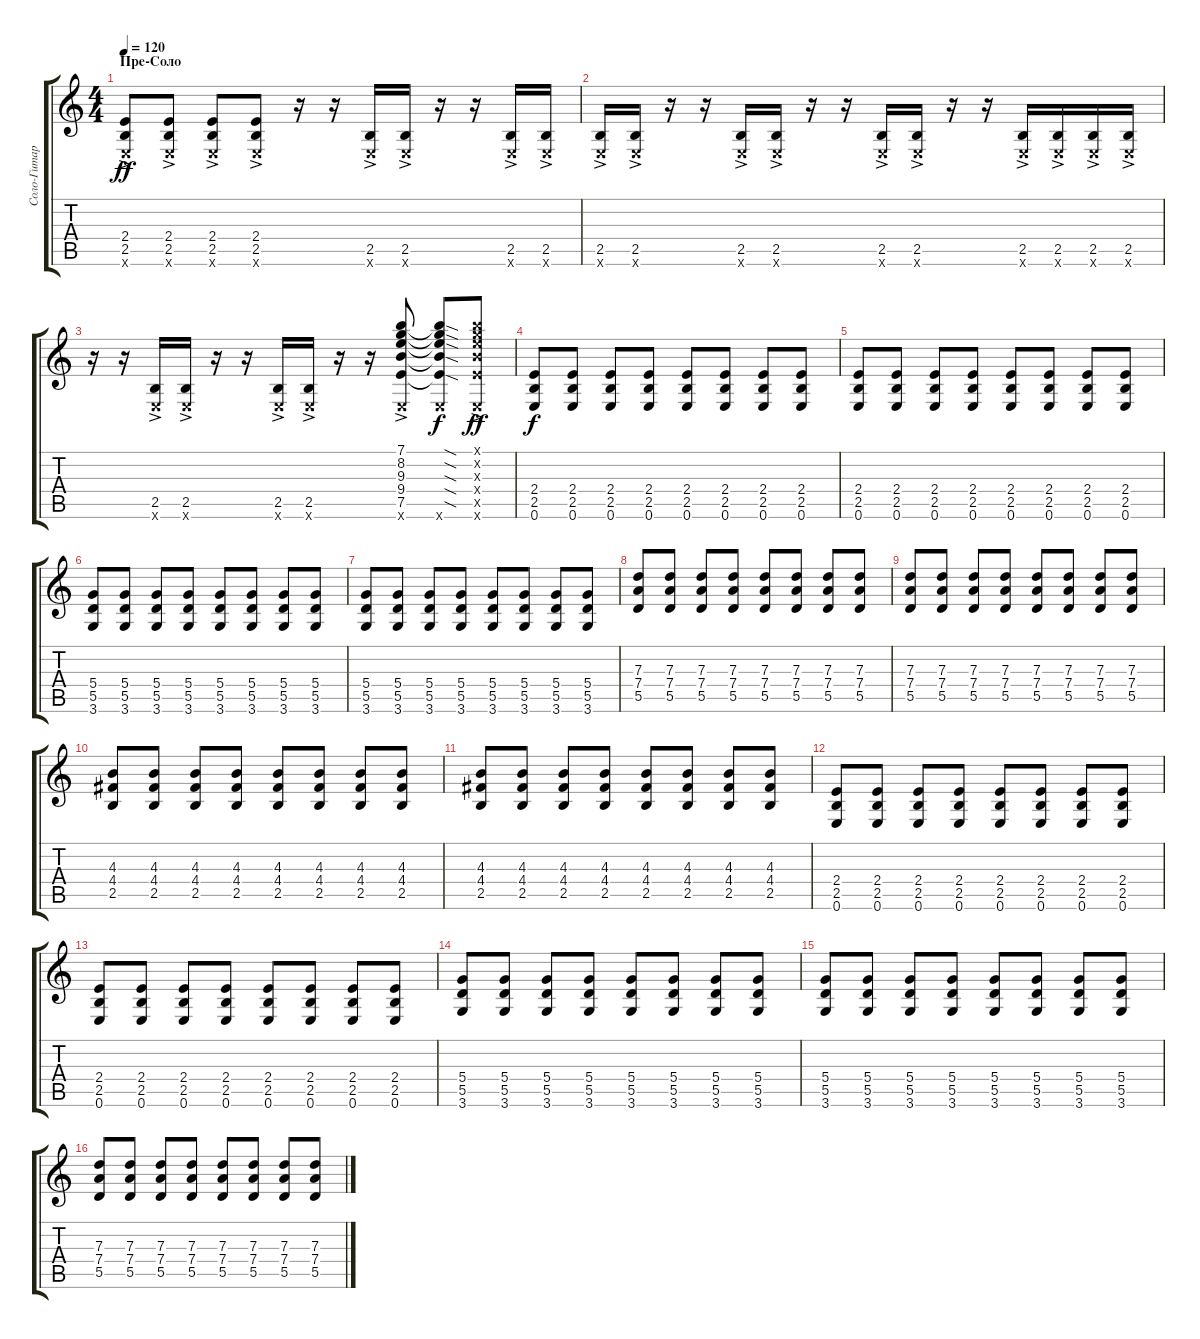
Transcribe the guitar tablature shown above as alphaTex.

\track ("Соло-Гитара" "Соло-Гитар") {instrument overdrivenguitar}
\staff {score tabs}
\tuning (E4 B3 G3 D3 A2 E2) {hide}
\ts (4 4)
\section ("" "Пре-Соло")
\tempo 120
\clef g2
\ks c
(2.4{ac} 2.5{ac} 0.6{x}).8{dy ff} (2.4{ac} 2.5{ac} 0.6{x}).8 (2.4{ac} 2.5{ac} 0.6{x}).8 (2.4{ac} 2.5{ac} 0.6{x}).8 r.16 r.16 (2.5{ac} 0.6{x}).16 (2.5{ac} 0.6{x}).16 r.16 r.16 (2.5{ac} 0.6{x}).16 (2.5{ac} 0.6{x}).16 |
(2.5{ac} 0.6{x}).16 (2.5{ac} 0.6{x}).16 r.16 r.16 (2.5{ac} 0.6{x}).16 (2.5{ac} 0.6{x}).16 r.16 r.16 (2.5{ac} 0.6{x}).16 (2.5{ac} 0.6{x}).16 r.16 r.16 (2.5{ac} 0.6{x}).16 (2.5{ac} 0.6{x}).16 (2.5{ac} 0.6{x}).16 (2.5{ac} 0.6{x}).16 |
r.16 r.16 (2.5{ac} 0.6{x}).16 (2.5{ac} 0.6{x}).16 r.16 r.16 (2.5{ac} 0.6{x}).16 (2.5{ac} 0.6{x}).16 r.16 r.16 (7.1 8.2 9.3 9.4{ac} 7.5{ac} 0.6{x}).8 (7.1{sod t} 8.2{sod t} 9.3{sod t} 9.4{sod t} 7.5{sod t} 0.6{x}).8{dy f} (7.1{x} 8.2{x} 9.3{x} 9.4{ac x} 7.5{ac x} 0.6{x}).8{dy ff} |
(2.4 2.5 0.6).8{dy f} (2.4 2.5 0.6).8 (2.4 2.5 0.6).8 (2.4 2.5 0.6).8 (2.4 2.5 0.6).8 (2.4 2.5 0.6).8 (2.4 2.5 0.6).8 (2.4 2.5 0.6).8 |
(2.4 2.5 0.6).8 (2.4 2.5 0.6).8 (2.4 2.5 0.6).8 (2.4 2.5 0.6).8 (2.4 2.5 0.6).8 (2.4 2.5 0.6).8 (2.4 2.5 0.6).8 (2.4 2.5 0.6).8 |
(5.4 5.5 3.6).8 (5.4 5.5 3.6).8 (5.4 5.5 3.6).8 (5.4 5.5 3.6).8 (5.4 5.5 3.6).8 (5.4 5.5 3.6).8 (5.4 5.5 3.6).8 (5.4 5.5 3.6).8 |
(5.4 5.5 3.6).8 (5.4 5.5 3.6).8 (5.4 5.5 3.6).8 (5.4 5.5 3.6).8 (5.4 5.5 3.6).8 (5.4 5.5 3.6).8 (5.4 5.5 3.6).8 (5.4 5.5 3.6).8 |
(7.3 7.4 5.5).8 (7.3 7.4 5.5).8 (7.3 7.4 5.5).8 (7.3 7.4 5.5).8 (7.3 7.4 5.5).8 (7.3 7.4 5.5).8 (7.3 7.4 5.5).8 (7.3 7.4 5.5).8 |
(7.3 7.4 5.5).8 (7.3 7.4 5.5).8 (7.3 7.4 5.5).8 (7.3 7.4 5.5).8 (7.3 7.4 5.5).8 (7.3 7.4 5.5).8 (7.3 7.4 5.5).8 (7.3 7.4 5.5).8 |
(4.3 4.4 2.5).8 (4.3 4.4 2.5).8 (4.3 4.4 2.5).8 (4.3 4.4 2.5).8 (4.3 4.4 2.5).8 (4.3 4.4 2.5).8 (4.3 4.4 2.5).8 (4.3 4.4 2.5).8 |
(4.3 4.4 2.5).8 (4.3 4.4 2.5).8 (4.3 4.4 2.5).8 (4.3 4.4 2.5).8 (4.3 4.4 2.5).8 (4.3 4.4 2.5).8 (4.3 4.4 2.5).8 (4.3 4.4 2.5).8 |
(2.4 2.5 0.6).8 (2.4 2.5 0.6).8 (2.4 2.5 0.6).8 (2.4 2.5 0.6).8 (2.4 2.5 0.6).8 (2.4 2.5 0.6).8 (2.4 2.5 0.6).8 (2.4 2.5 0.6).8 |
(2.4 2.5 0.6).8 (2.4 2.5 0.6).8 (2.4 2.5 0.6).8 (2.4 2.5 0.6).8 (2.4 2.5 0.6).8 (2.4 2.5 0.6).8 (2.4 2.5 0.6).8 (2.4 2.5 0.6).8 |
(5.4 5.5 3.6).8 (5.4 5.5 3.6).8 (5.4 5.5 3.6).8 (5.4 5.5 3.6).8 (5.4 5.5 3.6).8 (5.4 5.5 3.6).8 (5.4 5.5 3.6).8 (5.4 5.5 3.6).8 |
(5.4 5.5 3.6).8 (5.4 5.5 3.6).8 (5.4 5.5 3.6).8 (5.4 5.5 3.6).8 (5.4 5.5 3.6).8 (5.4 5.5 3.6).8 (5.4 5.5 3.6).8 (5.4 5.5 3.6).8 |
(7.3 7.4 5.5).8 (7.3 7.4 5.5).8 (7.3 7.4 5.5).8 (7.3 7.4 5.5).8 (7.3 7.4 5.5).8 (7.3 7.4 5.5).8 (7.3 7.4 5.5).8 (7.3 7.4 5.5).8
